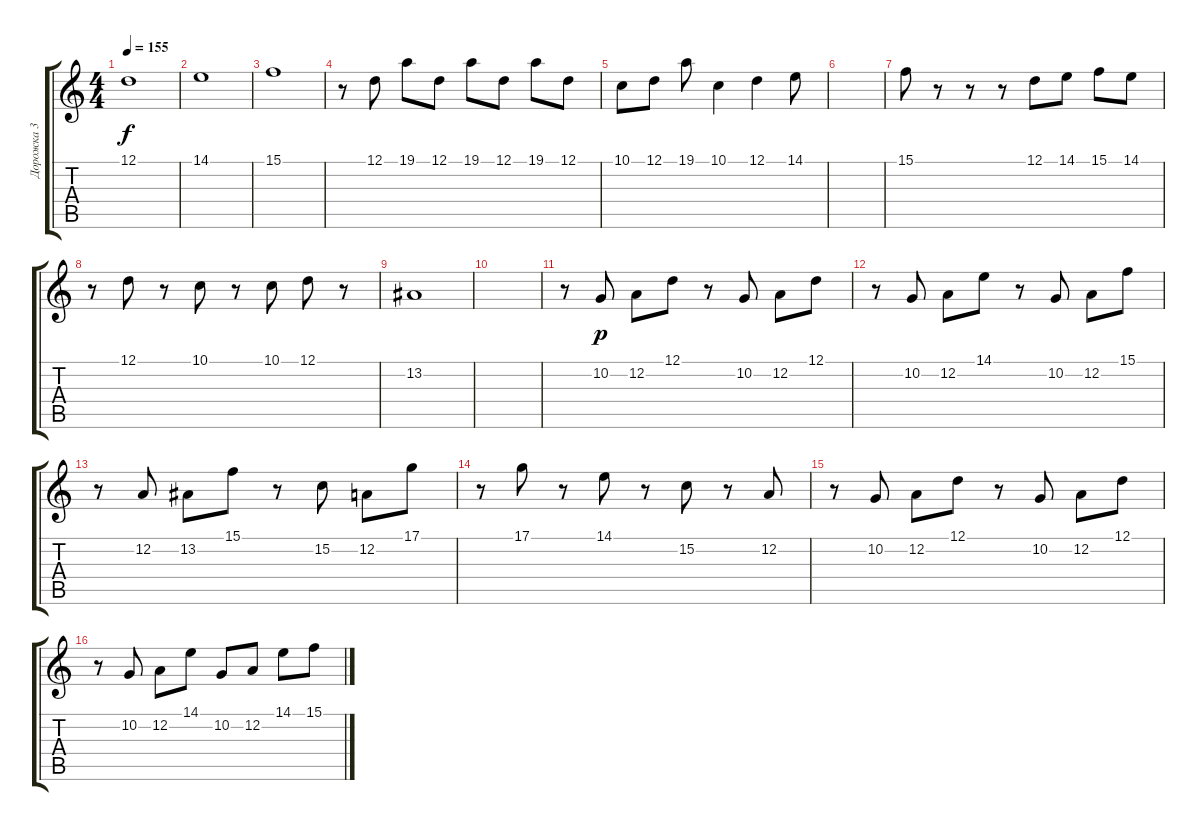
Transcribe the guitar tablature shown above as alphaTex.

\track ("Дорожка 3" "Дорожка 3") {instrument pad1newage}
\staff {score tabs}
\tuning (D4 A3 F3 C3 G2 D2) {hide}
\ts (4 4)
\tempo 155
\clef g2
\ks c
12.1.1{dy f} |
14.1.1 |
15.1.1 |
r.8 12.1.8 19.1.8 12.1.8 19.1.8 12.1.8 19.1.8 12.1.8 |
10.1.8 12.1.8 19.1.8 10.1.4 12.1.4 14.1.8 |
|
15.1.8 r.8 r.8 r.8 12.1.8 14.1.8 15.1.8 14.1.8 |
r.8 12.1.8 r.8 10.1.8 r.8 10.1.8 12.1.8 r.8 |
13.2.1 |
|
r.8 10.2.8{dy p} 12.2.8 12.1.8 r.8 10.2.8 12.2.8 12.1.8 |
r.8 10.2.8 12.2.8 14.1.8 r.8 10.2.8 12.2.8 15.1.8 |
r.8 12.2.8 13.2.8 15.1.8 r.8 15.2.8 12.2.8 17.1.8 |
r.8 17.1.8 r.8 14.1.8 r.8 15.2.8 r.8 12.2.8 |
r.8 10.2.8 12.2.8 12.1.8 r.8 10.2.8 12.2.8 12.1.8 |
r.8 10.2.8 12.2.8 14.1.8 10.2.8 12.2.8 14.1.8 15.1.8
